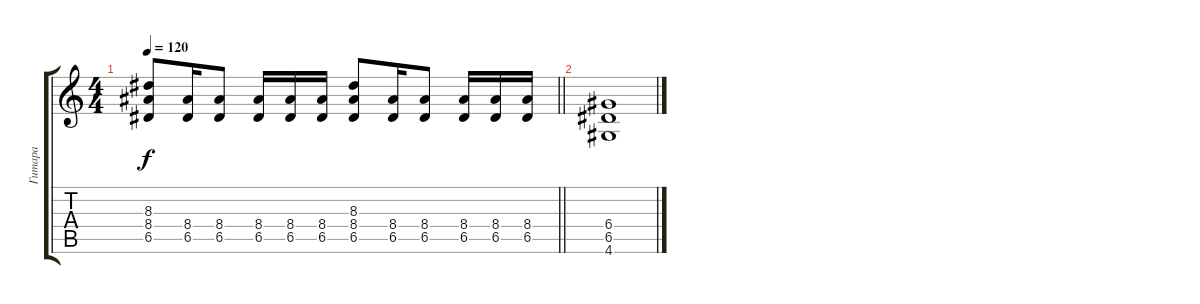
\track ("Гитара" "Гитара") {instrument distortionguitar}
\staff {score tabs}
\tuning (E4 B3 G3 D3 A2 E2) {hide}
\ts (4 4)
\tempo 120
\clef g2
\barLineRight lightlight
\ks c
(8.3 8.4 6.5).8{dy f} (8.4 6.5).16 (8.4 6.5).8 (8.4 6.5).16 (8.4 6.5).16 (8.4 6.5).16 (8.3 8.4 6.5).8 (8.4 6.5).16 (8.4 6.5).8 (8.4 6.5).16 (8.4 6.5).16 (8.4 6.5).16 |
(6.4 6.5 4.6).1
